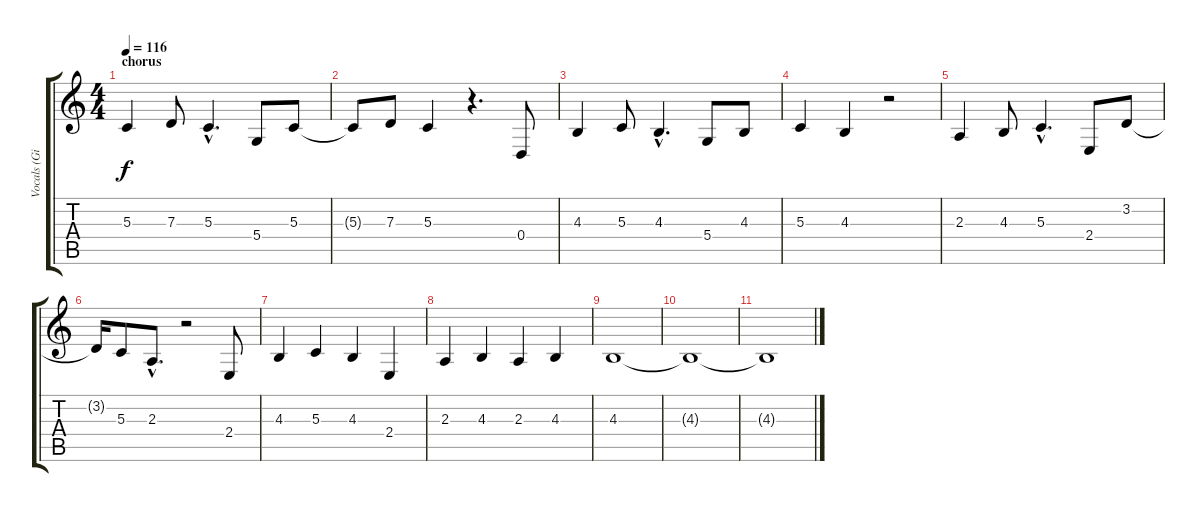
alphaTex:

\track ("Vocals (Gilmour)" "Vocals (Gi") {instrument lead6voice}
\staff {score tabs}
\tuning (E4 B3 G3 D3 A2 E2) {hide}
\ts (4 4)
\section ("" "chorus")
\tempo 116
\clef g2
\ks c
5.3.4{dy f} 7.3.8 5.3{hac}.4{d} 5.4.8 5.3.8 |
5.3{t}.8 7.3.8 5.3.4 r.4{d} 0.4.8 |
4.3.4 5.3.8 4.3{hac}.4{d} 5.4.8 4.3.8 |
5.3.4 4.3.4 r.2 |
2.3.4 4.3.8 5.3{hac}.4{d} 2.4.8 3.2.8 |
3.2{t}.16 5.3.8 2.3{hac}.8{d} r.2 2.4.8 |
4.3.4 5.3.4 4.3.4 2.4.4 |
2.3.4 4.3.4 2.3.4 4.3.4 |
4.3.1 |
4.3{t}.1{volume 0} |
4.3{t}.1
